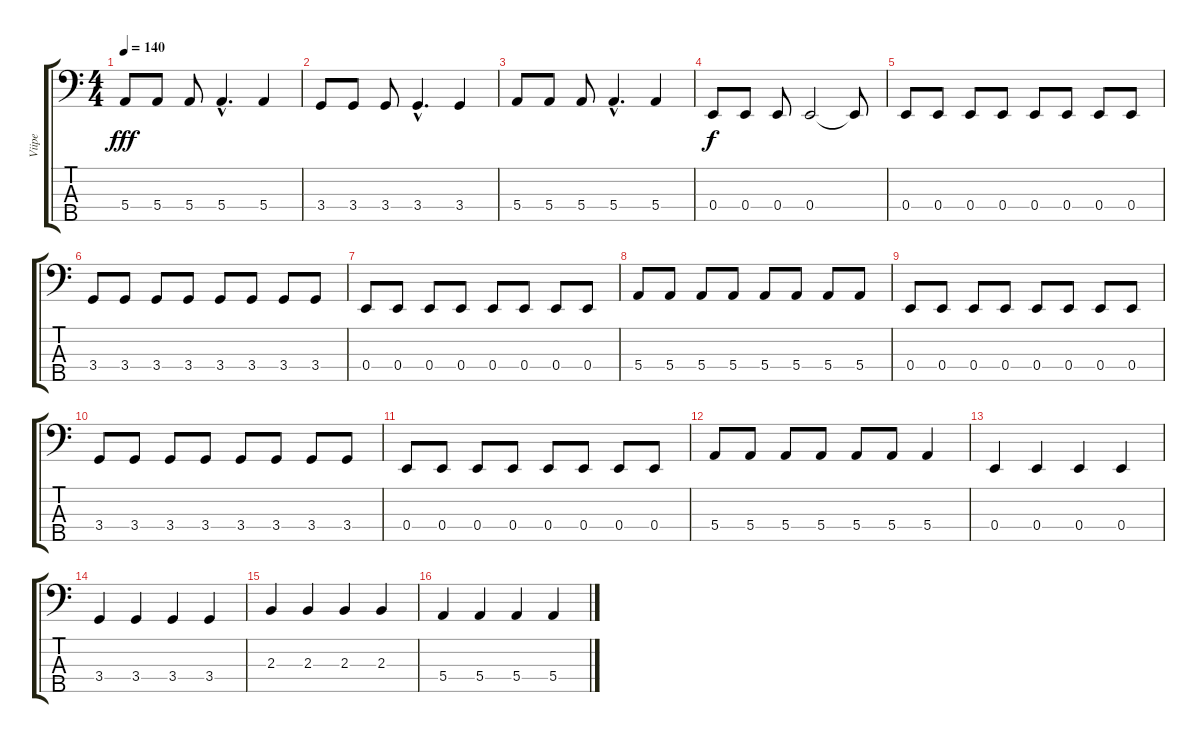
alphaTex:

\track ("Viipe" "Viipe") {instrument electricbassfinger}
\staff {score tabs}
\tuning (G2 D2 A1 E1 B0) {hide}
\ts (4 4)
\tempo 140
\clef f4
\ks c
5.4.8{dy fff} 5.4.8 5.4.8 5.4{hac}.4{d} 5.4.4 |
3.4.8 3.4.8 3.4.8 3.4{hac}.4{d} 3.4.4 |
5.4.8 5.4.8 5.4.8 5.4{hac}.4{d} 5.4.4 |
0.4.8{dy f} 0.4.8 0.4.8 0.4.2 0.4{t}.8 |
0.4.8 0.4.8 0.4.8 0.4.8 0.4.8 0.4.8 0.4.8 0.4.8 |
3.4.8 3.4.8 3.4.8 3.4.8 3.4.8 3.4.8 3.4.8 3.4.8 |
0.4.8 0.4.8 0.4.8 0.4.8 0.4.8 0.4.8 0.4.8 0.4.8 |
5.4.8 5.4.8 5.4.8 5.4.8 5.4.8 5.4.8 5.4.8 5.4.8 |
0.4.8 0.4.8 0.4.8 0.4.8 0.4.8 0.4.8 0.4.8 0.4.8 |
3.4.8 3.4.8 3.4.8 3.4.8 3.4.8 3.4.8 3.4.8 3.4.8 |
0.4.8 0.4.8 0.4.8 0.4.8 0.4.8 0.4.8 0.4.8 0.4.8 |
5.4.8 5.4.8 5.4.8 5.4.8 5.4.8 5.4.8 5.4.4 |
0.4.4 0.4.4 0.4.4 0.4.4 |
3.4.4 3.4.4 3.4.4 3.4.4 |
2.3.4 2.3.4 2.3.4 2.3.4 |
5.4.4 5.4.4 5.4.4 5.4.4
